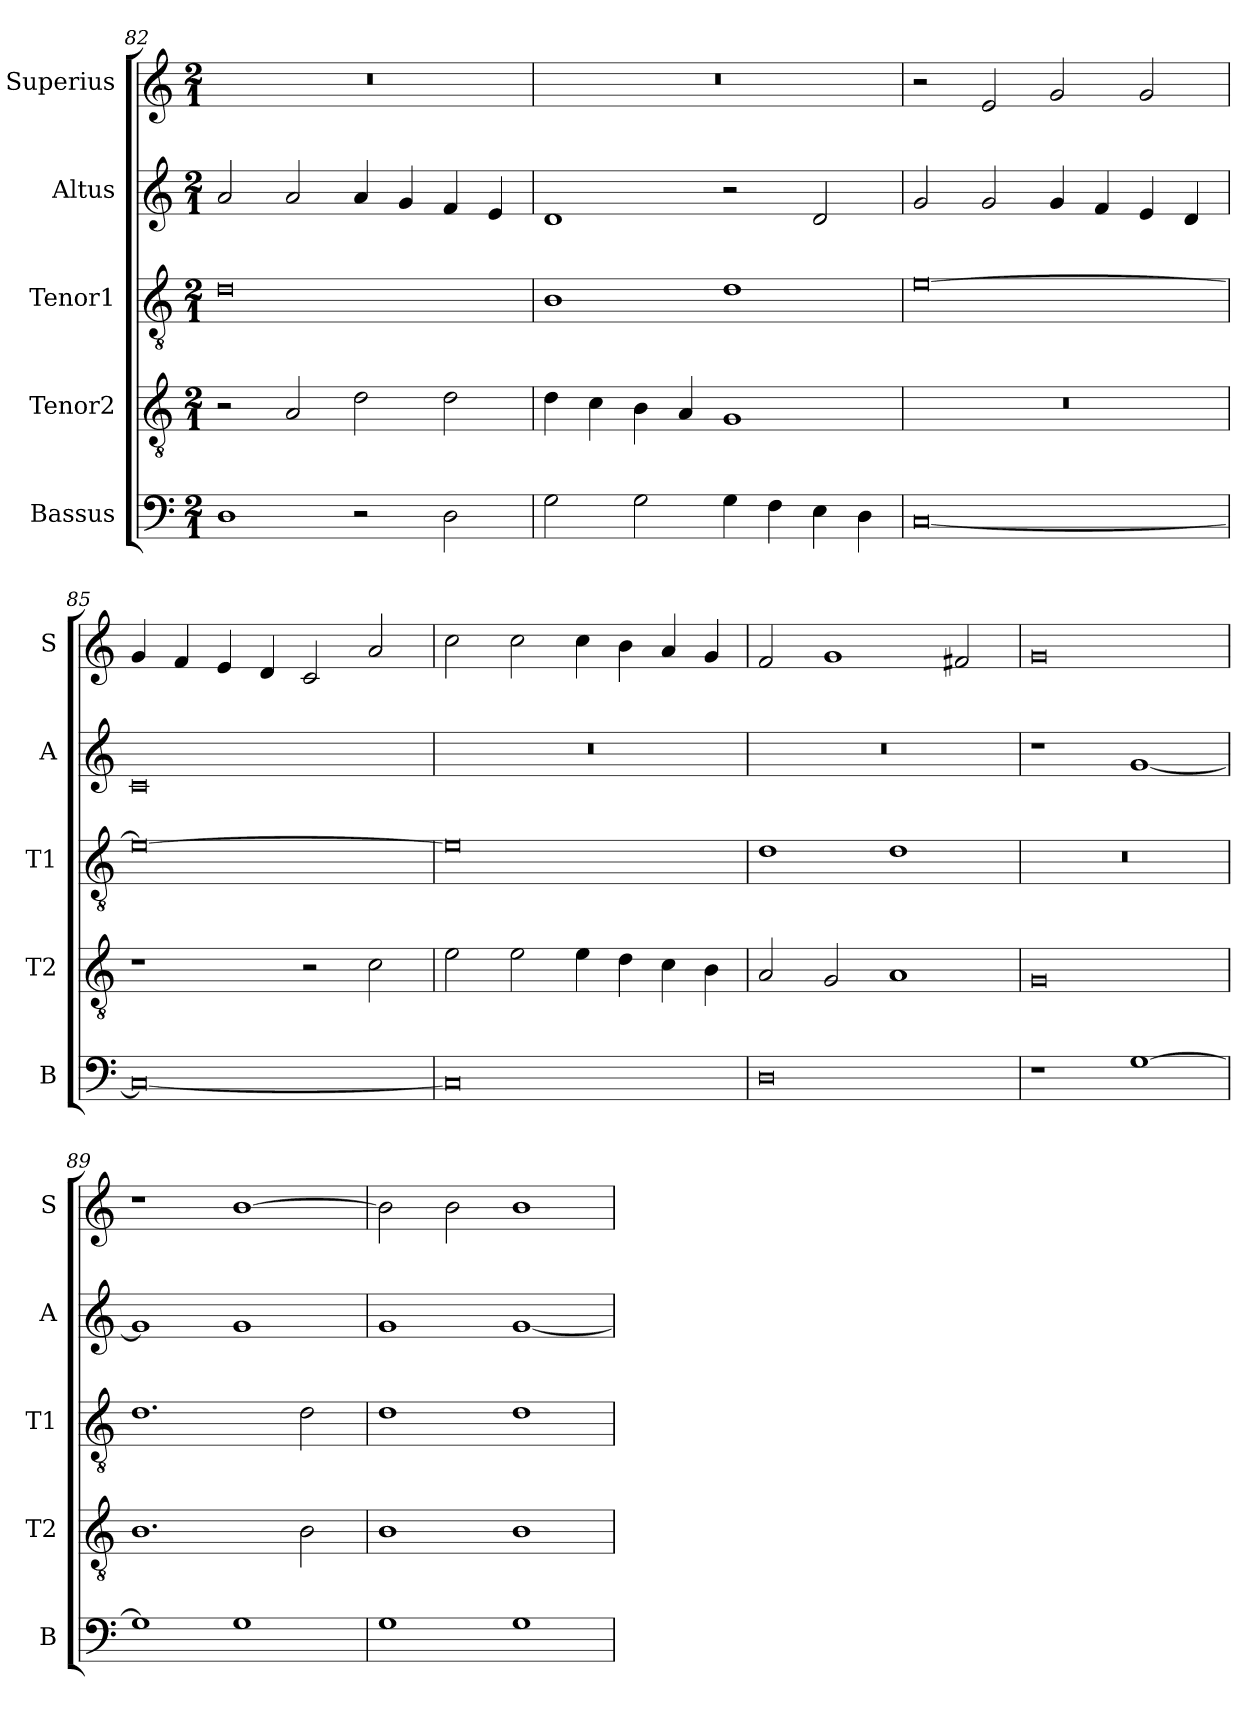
**kern	**kern	**kern	**kern	**kern
*part5	*part4	*part3	*part2	*part1
*staff5	*staff4	*staff3	*staff2	*staff1
*I"Bassus	*I"Tenor2	*I"Tenor1	*I"Altus	*I"Superius
*I'B	*I'T2	*I'T1	*I'A	*I'S
*clefF4	*clefGv2	*clefGv2	*clefG2	*clefG2
*k[]	*k[]	*k[]	*k[]	*k[]
*M2/1	*M2/1	*M2/1	*M2/1	*M2/1
=82	=82	=82	=82	=82
1D	2r	0d	2a/	0r
.	2A/	.	2a/	.
2r	2d\	.	4a/	.
.	.	.	4g/	.
2D\	2d\	.	4f/	.
.	.	.	4e/	.
=83	=83	=83	=83	=83
2G\	4d\	1B	1d	0r
.	4c\	.	.	.
2G\	4B\	.	.	.
.	4A/	.	.	.
4G\	1G	1d	2r	.
4F\	.	.	.	.
4E\	.	.	2d/	.
4D\	.	.	.	.
=84	=84	=84	=84	=84
[0C	0r	[0e	2g/	2r
.	.	.	2g/	2e/
.	.	.	4g/	2g/
.	.	.	4f/	.
.	.	.	4e/	2g/
.	.	.	4d/	.
=85	=85	=85	=85	=85
0C_	1r	0e_	0c	4g/
.	.	.	.	4f/
.	.	.	.	4e/
.	.	.	.	4d/
.	2r	.	.	2c/
.	2c\	.	.	2a/
=86	=86	=86	=86	=86
0C]	2e\	0e]	0r	2cc\
.	2e\	.	.	2cc\
.	4e\	.	.	4cc\
.	4d\	.	.	4b\
.	4c\	.	.	4a/
.	4B\	.	.	4g/
=87	=87	=87	=87	=87
0D	2A/	1d	0r	2f/
.	2G/	.	.	1g
.	1A	1d	.	.
.	.	.	.	2f#X/
=88	=88	=88	=88	=88
1r	0G	0r	1r	0g
[1G	.	.	[1g	.
=89	=89	=89	=89	=89
1G]	1.B	1.d	1g]	1r
1G	.	.	1g	[1b
.	2B\	2d\	.	.
=90	=90	=90	=90	=90
1G	1B	1d	1g	2b\]
.	.	.	.	2b\
1G	1B	1d	[1g	1b
=	=	=	=	=
*-	*-	*-	*-	*-
